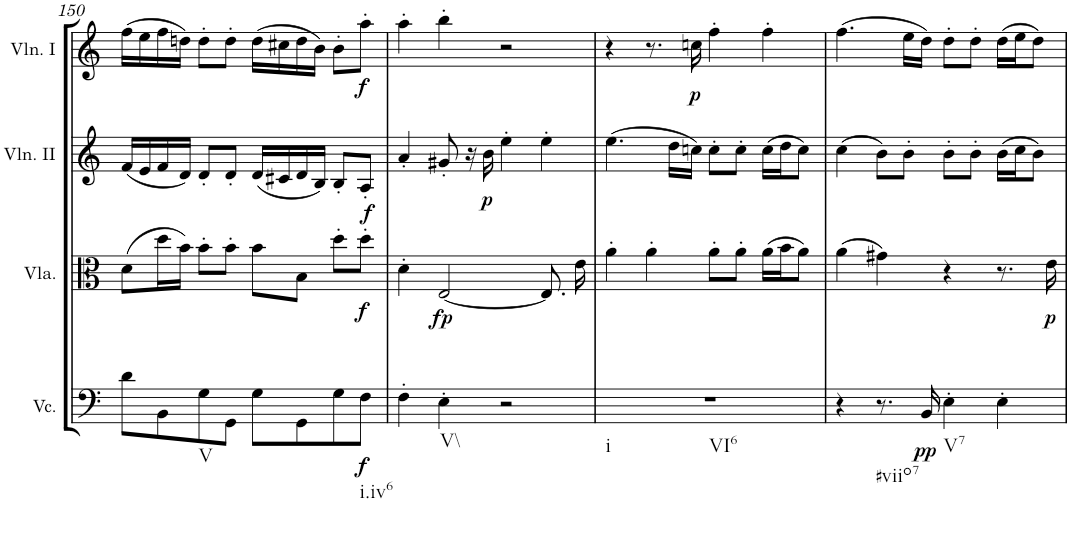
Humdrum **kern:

**kern	**dynam	**kern	**dynam	**kern	**dynam	**kern	**dynam
*part4	*part4	*part3	*part3	*part2	*part2	*part1	*part1
*staff4	*staff4	*staff3	*staff3	*staff2	*staff2	*staff1	*staff1
*I"Violoncello	*	*I"Viola	*	*I"Violin II	*	*I"Violin I	*
*I'Vc.	*	*I'Vla.	*	*I'Vln. II	*	*I'Vln. I	*
!!LO:PB:g=z
*clefG2	*	*clefC3	*	*clefG2	*	*clefG2	*
*k[]	*	*k[]	*	*k[]	*	*k[]	*
*M4/4	*	*M4/4	*	*M4/4	*	*M4/4	*
*met(c)	*	*met(c)	*	*met(c)	*	*met(c)	*
=150	=150	=150	=150	=150	=150	=150	=150
8d\L	.	(8d\L	.	(16f/LL	.	(16ff\LL	.
.	.	.	.	16e/	.	16ee\	.
8BB\	.	16dd\L	.	16f/	.	16ff\	.
.	.	16b\JJ)	.	16d/JJ)	.	16ddn\JJ)	.
!LO:TX:b:t=V	!	!	!	!	!	!	!
8G\	.	8b'\L	.	8d'/L	.	8dd'\L	.
8GG\J	.	8b'\J	.	8d'/J	.	8dd'\J	.
8G\L	.	8b\L	.	(16d/LL	.	(16dd\LL	.
.	.	.	.	16c#X/	.	16cc#X\	.
8GG\	.	8B\J	.	16d/	.	16dd\	.
.	.	.	.	16B/JJ)	.	16b\JJ)	.
8G\	.	8dd'\L	.	8B'/L	.	8b'\L	.
!LO:TX:b:t=i.iv6	!	!	!	!	!	!	!
!	!LO:DY:b	!	!LO:DY:b	!	!	!	!
!	!	!	!LO:DY:n=1:a	!	!	!	!LO:DY:b
8F\J	f	8dd'\J	f f	8A'/J	.	8aa'\J	f
=151	=151	=151	=151	=151	=151	=151	=151
4F'\	.	4d'\	.	4a'/	.	4aa'\	.
!LO:TX:b:t=V\\	!	!	!	!	!	!	!
!	!	!	!LO:DY:b	!	!	!	!
4E'\	.	[2E/	fp	8g#X'/	.	4bb'\	.
.	.	.	.	16r	.	.	.
!	!	!	!	!	!LO:DY:b	!	!
.	.	.	.	16b\	p	.	.
2r	.	.	.	4ee'\	.	2r	.
.	.	8.E/]	.	4ee'\	.	.	.
.	.	16e\	.	.	.	.	.
=152	=152	=152	=152	=152	=152	=152	=152
!LO:TX:b:t=i	!	!	!	!	!	!	!
!LO:TX:b:t=VI6	!	!	!	!	!	!	!
1r	.	4a'\	.	(4.ee\	.	4r	.
.	.	4a'\	.	.	.	8.r	.
.	.	.	.	16dd\LL	.	.	.
!	!	!	!	!	!	!	!LO:DY:b
.	.	.	.	16ccn\JJ)	.	16ccn\	p
.	.	8a'\L	.	8cc'\L	.	4ff'\	.
.	.	8a'\J	.	8cc'\J	.	.	.
.	.	(16a\LL	.	(16cc\LL	.	4ff'\	.
.	.	16b\J	.	16dd\J	.	.	.
.	.	8a\J)	.	8cc\J)	.	.	.
=153	=153	=153	=153	=153	=153	=153	=153
4r	.	(4a\	.	(4cc\	.	(4.ff\	.
!LO:TX:b:t=#viio7	!	!	!	!	!	!	!
8.r	.	4g#X\)	.	8b\L)	.	.	.
.	.	.	.	8b'\J	.	16ee\LL	.
!	!LO:DY:b	!	!	!	!	!	!
16BB/	pp	.	.	.	.	16dd\JJ)	.
!LO:TX:b:t=V7	!	!	!	!	!	!	!
4E'\	.	4r	.	8b'\L	.	8dd'\L	.
.	.	.	.	8b'\J	.	8dd'\J	.
4E'\	.	8.r	.	(16b\LL	.	(16dd\LL	.
.	.	.	.	16cc\J	.	16ee\J	.
.	.	.	.	8b\J)	.	8dd\J)	.
!	!	!	!LO:DY:b	!	!	!	!
.	.	16e\	p	.	.	.	.
=	=	=	=	=	=	=	=
*-	*-	*-	*-	*-	*-	*-	*-
